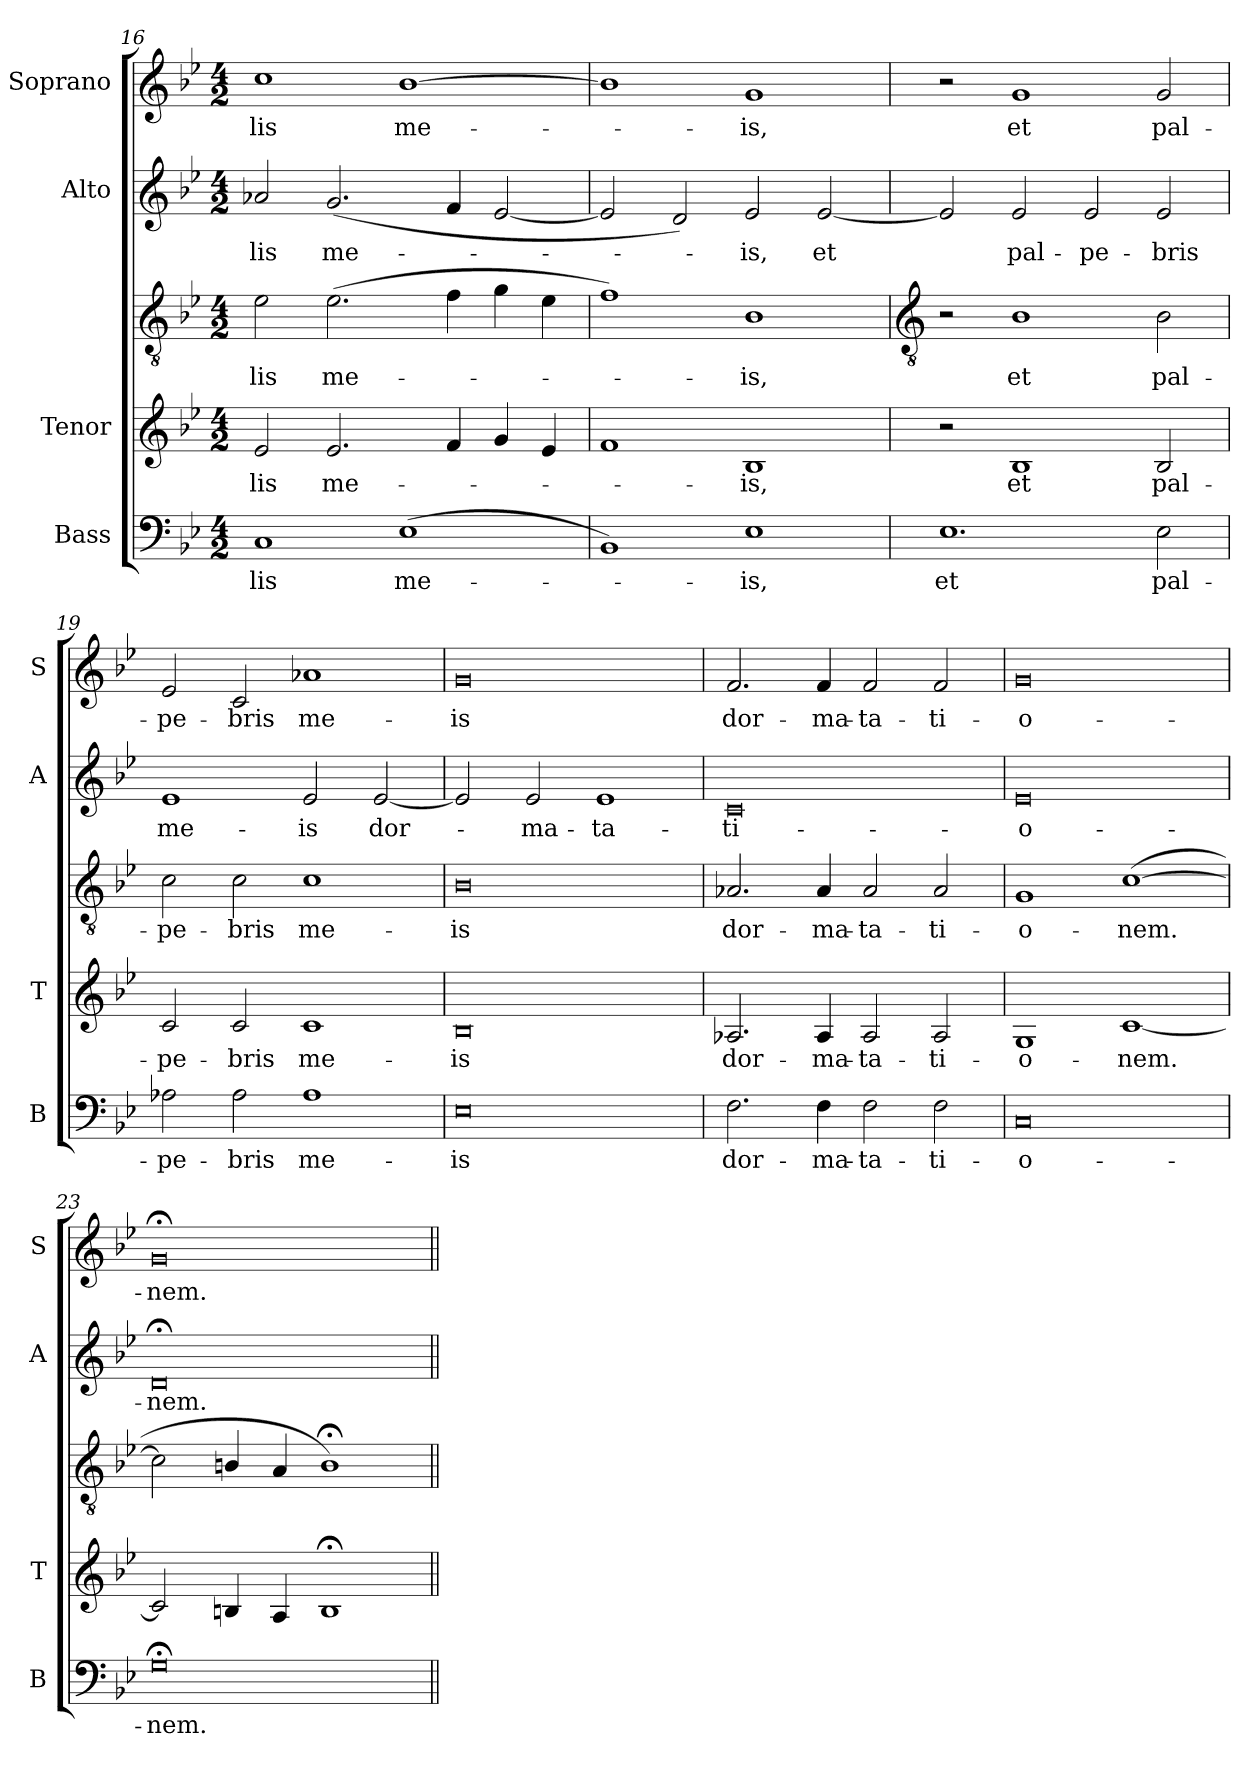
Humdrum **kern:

**kern	**text	**kern	**text	**kern	**text	**kern	**text	**kern	**text
*part4	*part4	*part3	*part3	*part3	*part3	*part2	*part2	*part1	*part1
*staff5	*staff5	*staff4	*staff4	*staff3	*staff3	*staff2	*staff2	*staff1	*staff1
*I"Bass	*	*I"Tenor	*	*	*	*I"Alto	*	*I"Soprano	*
*I'B	*	*I'T	*	*	*	*I'A	*	*I'S	*
*clefF4	*	*	*	*clefGv2	*	*clefG2	*	*clefG2	*
*k[b-e-]	*	*k[b-e-]	*	*k[b-e-]	*	*k[b-e-]	*	*k[b-e-]	*
*B-:	*	*B-:	*	*B-:	*	*B-:	*	*B-:	*
*M4/2	*	*M4/2	*	*M4/2	*	*M4/2	*	*M4/2	*
=16	=16	=16	=16	=16	=16	=16	=16	=16	=16
!	!LO:LY:b	!	!LO:LY:b	!	!LO:LY:b	!	!LO:LY:b	!	!LO:LY:b
1C	-lis	2e-	-lis	2e-	-lis	2a-X/	-lis	1cc	-lis
!	!	!	!LO:LY:b	!	!LO:LY:b	!	!LO:LY:b	!	!
.	.	2.e-	me-	(>2.e-	me-	(<2.g	me-	.	.
!	!LO:LY:b	!	!	!	!	!	!	!	!LO:LY:b
(<1E-	me-	.	.	.	.	.	.	[1b-	me-
.	.	4f	.	4f	.	4f	.	.	.
.	.	4g	.	4g	.	[2e-	.	.	.
.	.	4e-	.	4e-	.	.	.	.	.
=17	=17	=17	=17	=17	=17	=17	=17	=17	=17
1BB-)	.	1f	.	1f)	.	2e-]	.	1b-]	.
.	.	.	.	.	.	2d)	.	.	.
!	!LO:LY:b	!	!LO:LY:b	!	!LO:LY:b	!	!LO:LY:b	!	!LO:LY:b
1E-	is,	1B-	is,	1B-	is,	2e-	is,	1g	is,
!	!	!	!	!	!	!	!LO:LY:b	!	!
.	.	.	.	.	.	[2e-	et	.	.
!!LO:LB:g=z
=18	=18	=18	=18	=18	=18	=18	=18	=18	=18
*	*	*	*	*clefGv2	*	*	*	*	*
!	!LO:LY:b	!	!	!	!	!	!	!	!
1.E-	et	2r	.	2r	.	2e-]	.	2r	.
!	!	!	!LO:LY:b	!	!LO:LY:b	!	!LO:LY:b	!	!LO:LY:b
.	.	1B-	et	1B-	et	2e-	pal-	1g	et
!	!	!	!	!	!	!	!LO:LY:b	!	!
.	.	.	.	.	.	2e-	-pe-	.	.
!	!LO:LY:b	!	!LO:LY:b	!	!LO:LY:b	!	!LO:LY:b	!	!LO:LY:b
2E-	pal-	2B-	pal-	2B-	pal-	2e-	-bris	2g	pal-
=19	=19	=19	=19	=19	=19	=19	=19	=19	=19
!	!LO:LY:b	!	!LO:LY:b	!	!LO:LY:b	!	!LO:LY:b	!	!LO:LY:b
2A-X	-pe-	2c	-pe-	2c	-pe-	1e-	me-	2e-	-pe-
!	!LO:LY:b	!	!LO:LY:b	!	!LO:LY:b	!	!	!	!LO:LY:b
2A-	-bris	2c	-bris	2c	-bris	.	.	2c	-bris
!	!LO:LY:b	!	!LO:LY:b	!	!LO:LY:b	!	!LO:LY:b	!	!LO:LY:b
1A-	me-	1c	me-	1c	me-	2e-	-is	1a-X	me-
!	!	!	!	!	!	!	!LO:LY:b	!	!
.	.	.	.	.	.	[2e-	dor-	.	.
=20	=20	=20	=20	=20	=20	=20	=20	=20	=20
!	!LO:LY:b	!	!LO:LY:b	!	!LO:LY:b	!	!	!	!LO:LY:b
0E-	-is	0B-	-is	0B-	-is	2e-]	.	0g	-is
!	!	!	!	!	!	!	!LO:LY:b	!	!
.	.	.	.	.	.	2e-	ma-	.	.
!	!	!	!	!	!	!	!LO:LY:b	!	!
.	.	.	.	.	.	1e-	-ta-	.	.
=21	=21	=21	=21	=21	=21	=21	=21	=21	=21
!	!LO:LY:b	!	!LO:LY:b	!	!LO:LY:b	!	!LO:LY:b	!	!LO:LY:b
2.F	dor-	2.A-X/	dor-	2.A-X/	dor-	0c	-ti-	2.f	dor-
!	!LO:LY:b	!	!LO:LY:b	!	!LO:LY:b	!	!	!	!LO:LY:b
4F	-ma-	4A-/	-ma-	4A-/	-ma-	.	.	4f	-ma-
!	!LO:LY:b	!	!LO:LY:b	!	!LO:LY:b	!	!	!	!LO:LY:b
2F	-ta-	2A-/	-ta-	2A-/	-ta-	.	.	2f	-ta-
!	!LO:LY:b	!	!LO:LY:b	!	!LO:LY:b	!	!	!	!LO:LY:b
2F	-ti-	2A-/	-ti-	2A-/	-ti-	.	.	2f	-ti-
=22	=22	=22	=22	=22	=22	=22	=22	=22	=22
!	!LO:LY:b	!	!LO:LY:b	!	!LO:LY:b	!	!LO:LY:b	!	!LO:LY:b
0C	-o-	1G	-o-	1G	-o-	0e-	-o-	0g	-o-
!	!	!	!LO:LY:b	!	!LO:LY:b	!	!	!	!
.	.	[1c	-nem.	(<[1c	-nem.	.	.	.	.
=23	=23	=23	=23	=23	=23	=23	=23	=23	=23
!	!LO:LY:b	!	!	!	!	!	!LO:LY:b	!	!LO:LY:b
0G;<	-nem.	2c]	.	2c]	.	0d;<	-nem.	0g;<	-nem.
.	.	4Bn/	.	4Bn/	.	.	.	.	.
.	.	4A	.	4A	.	.	.	.	.
.	.	1B;</	.	1B;</)	.	.	.	.	.
=||	=||	=||	=||	=||	=||	=||	=||	=||	=||
*-	*-	*-	*-	*-	*-	*-	*-	*-	*-
